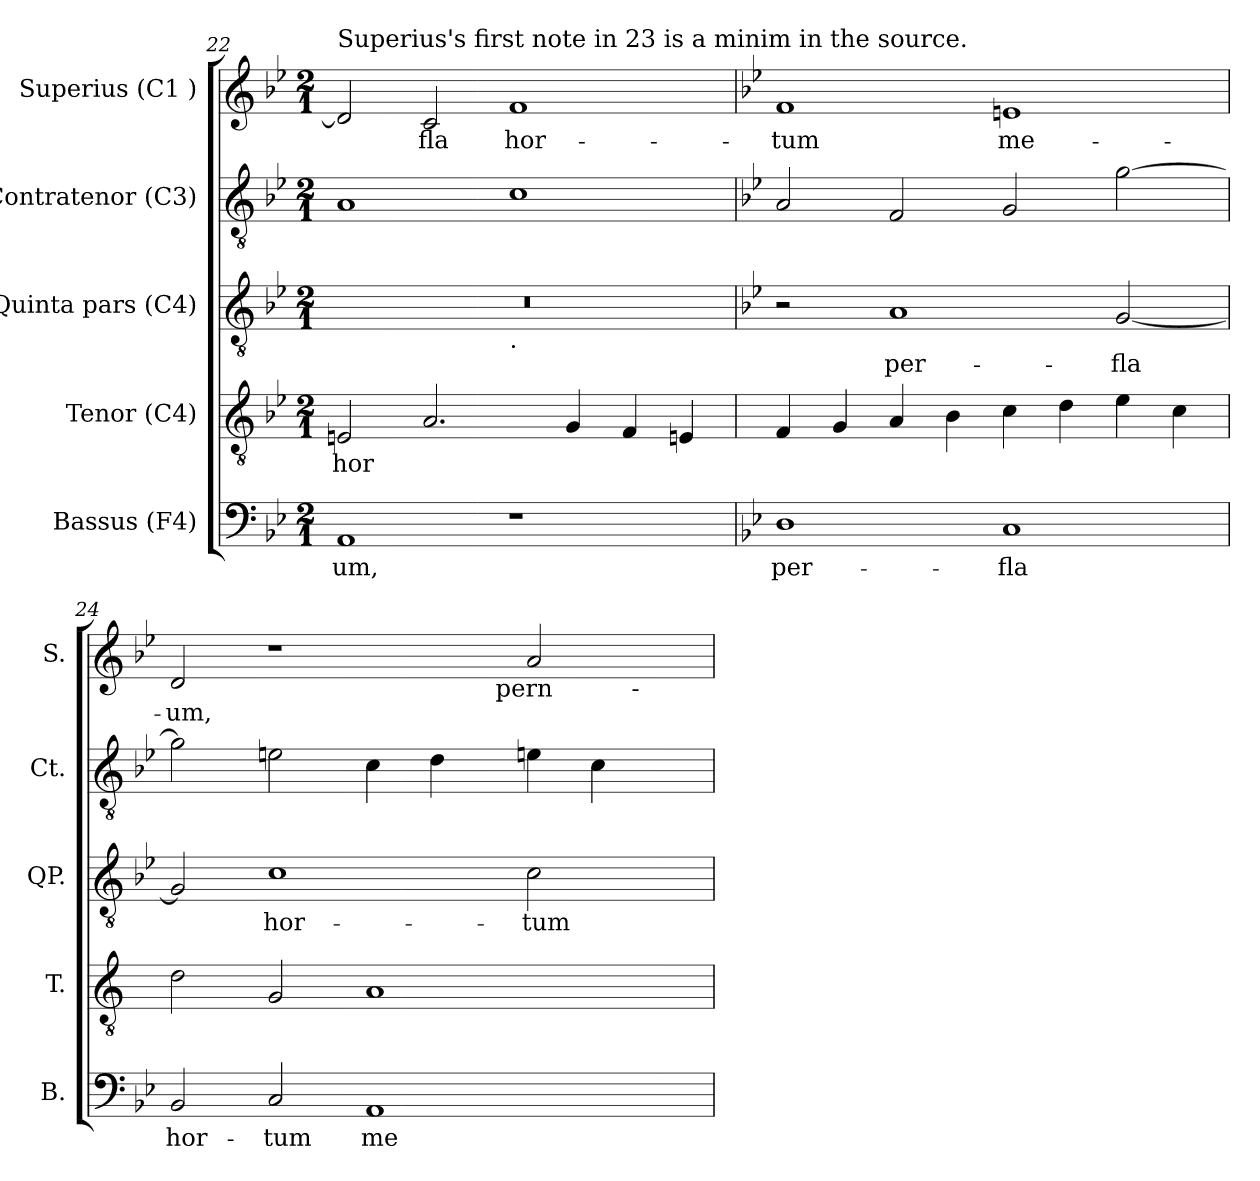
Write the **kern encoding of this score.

**kern	**text	**kern	**text	**kern	**text	**kern	**text	**kern	**text
*part5	*part5	*part4	*part4	*part3	*part3	*part2	*part2	*part1	*part1
*staff5	*staff5	*staff4	*staff4	*staff3	*staff3	*staff2	*staff2	*staff1	*staff1
*I"Bassus (F4)	*	*I"Tenor (C4)	*	*I"Quinta pars (C4)	*	*I"Contratenor (C3)	*	*I"Superius (C1 )	*
*I'B.	*	*I'T.	*	*I'QP.	*	*I'Ct.	*	*I'S.	*
!!LO:PB:g=z
*clefF4	*	*clefGv2	*	*clefGv2	*	*clefGv2	*	*clefG2	*
*k[b-e-]	*	*k[b-e-]	*	*k[b-e-]	*	*k[b-e-]	*	*k[b-e-]	*
*B-:	*	*B-:	*	*B-:	*	*B-:	*	*B-:	*
*M2/1	*	*M2/1	*	*M2/1	*	*M2/1	*	*M2/1	*
=22	=22	=22	=22	=22	=22	=22	=22	=22	=22
!	!	!	!	!	!	!	!	!LO:TX:a:t=Superius's first note in 23 is a minim in the source.	!
!	!LO:LY:b:cj	!	!LO:LY:b:cj	!	!	!	!LO:LY:b:cj	!	!LO:LY:b:cj
*	*	*	*	*^	*	*	*	*	*
1AA	-um,	2En/	hor-	0r	1ryy	.	1A	--	2d/]	--
!	!	!	!LO:LY:b:cj	!	!	!	!	!	!	!LO:LY:b:cj
.	.	2.A/	--	.	.	.	.	.	2c/	-fla
!	!	!	!	!	!LO:TX:b:t=.	!	!	!	!	!
!	!	!	!	!	!	!	!	!LO:LY:b:cj	!	!LO:LY:b:cj
1r	.	.	.	.	1ryy	.	1c	--	1f	hor-
!	!	!	!LO:LY:b:cj	!	!	!	!	!	!	!
.	.	4G/	--	.	.	.	.	.	.	.
!	!	!	!LO:LY:b:cj	!	!	!	!	!	!	!
.	.	4F/	--	.	.	.	.	.	.	.
!	!	!	!LO:LY:b:cj	!	!	!	!	!	!	!
.	.	4En/	--	.	.	.	.	.	.	.
*	*	*	*	*v	*v	*	*	*	*	*
=23	=23	=23	=23	=23	=23	=23	=23	=23	=23
*	*	*k[]	*	*	*	*	*	*	*
*	*	*C:	*	*	*	*	*	*	*
*	*	*	*	*^	*	*	*	*	*
!	!LO:LY:b:cj	!	!LO:LY:b:cj	!	!	!	!	!LO:LY:b:cj	!	!LO:LY:b:cj
*	*	*	*	*v	*v	*	*	*	*	*
1D	per-	4F/	--	2r	.	2A/	--	1f	-tum
!	!	!	!LO:LY:b:cj	!	!	!	!	!	!
.	.	4G/	--	.	.	.	.	.	.
!	!	!	!LO:LY:b:cj	!	!LO:LY:b:cj	!	!LO:LY:b:cj	!	!
.	.	4A/	--	1A	per-	2F/	--	.	.
!	!	!	!LO:LY:b:cj	!	!	!	!	!	!
.	.	4B\	--	.	.	.	.	.	.
!	!LO:LY:b:cj	!	!LO:LY:b:cj	!	!	!	!LO:LY:b:cj	!	!LO:LY:b:cj
1C	-fla	4c\	--	.	.	2G/	--	1en	me-
!	!	!	!LO:LY:b:cj	!	!	!	!	!	!
.	.	4d\	--	.	.	.	.	.	.
!	!	!	!LO:LY:b:cj	!	!LO:LY:b:cj	!	!LO:LY:b:cj	!	!
.	.	4e\	--	[<2G/	-fla	[>2g\	--	.	.
!	!	!	!LO:LY:b:cj	!	!	!	!	!	!
.	.	4c\	--	.	.	.	.	.	.
=24	=24	=24	=24	=24	=24	=24	=24	=24	=24
!	!LO:LY:b:cj	!	!LO:LY:b:cj	!	!LO:LY:b:cj	!	!LO:LY:b:cj	!	!LO:LY:b:cj
*	*	*	*	*	*	*	*	*^	*
*	*	*	*	*	*	*	*	*	*^	*
2BB-/	hor-	2d\	--	2G/]	.	2g\]	--	2d/	1ryy	1ryy	-um,
!	!LO:LY:b:cj	!	!LO:LY:b:cj	!	!LO:LY:b:cj	!	!LO:LY:b:cj	!	!	!	!
2C/	-tum	2G/	--	1c	hor-	2en\	--	1r	.	.	.
!	!LO:LY:b:cj	!	!LO:LY:b:cj	!	!	!	!LO:LY:b:cj	!	!	!	!
1AA	me-	1A	--	.	.	4c\	--	.	4ryy	2ryy	.
!	!	!	!	!	!	!	!LO:LY:b:cj	!	!	!	!
.	.	.	.	.	.	4d\	--	.	8ryy	.	.
.	.	.	.	.	.	.	.	.	32.ryy	.	.
!	!	!	!	!	!	!	!	!	!LO:TX:b:t=pern	!	!
.	.	.	.	.	.	.	.	.	2ryy	.	.
!	!	!	!	!	!LO:LY:b:cj	!	!LO:LY:b:cj	!	!	!	!LO:LY:b:cj
.	.	.	.	2c\	-tum	4en\	--	2a/	.	4ryy	.
!	!	!	!	!	!	!	!LO:LY:b:cj	!	!	!	!
.	.	.	.	.	.	4c\	--	.	.	16ryy	.
.	.	.	.	.	.	.	.	.	.	64ryy	.
!	!	!	!	!	!	!	!	!	!	!LO:TX:b:t=-	!
.	.	.	.	.	.	.	.	.	.	8ryy	.
.	.	.	.	.	.	.	.	.	16ryy	.	.
.	.	.	.	.	.	.	.	.	.	32.ryy	.
.	.	.	.	.	.	.	.	.	64ryy	.	.
*	*	*	*	*	*	*	*	*v	*v	*v	*
=	=	=	=	=	=	=	=	=	=
*-	*-	*-	*-	*-	*-	*-	*-	*-	*-
